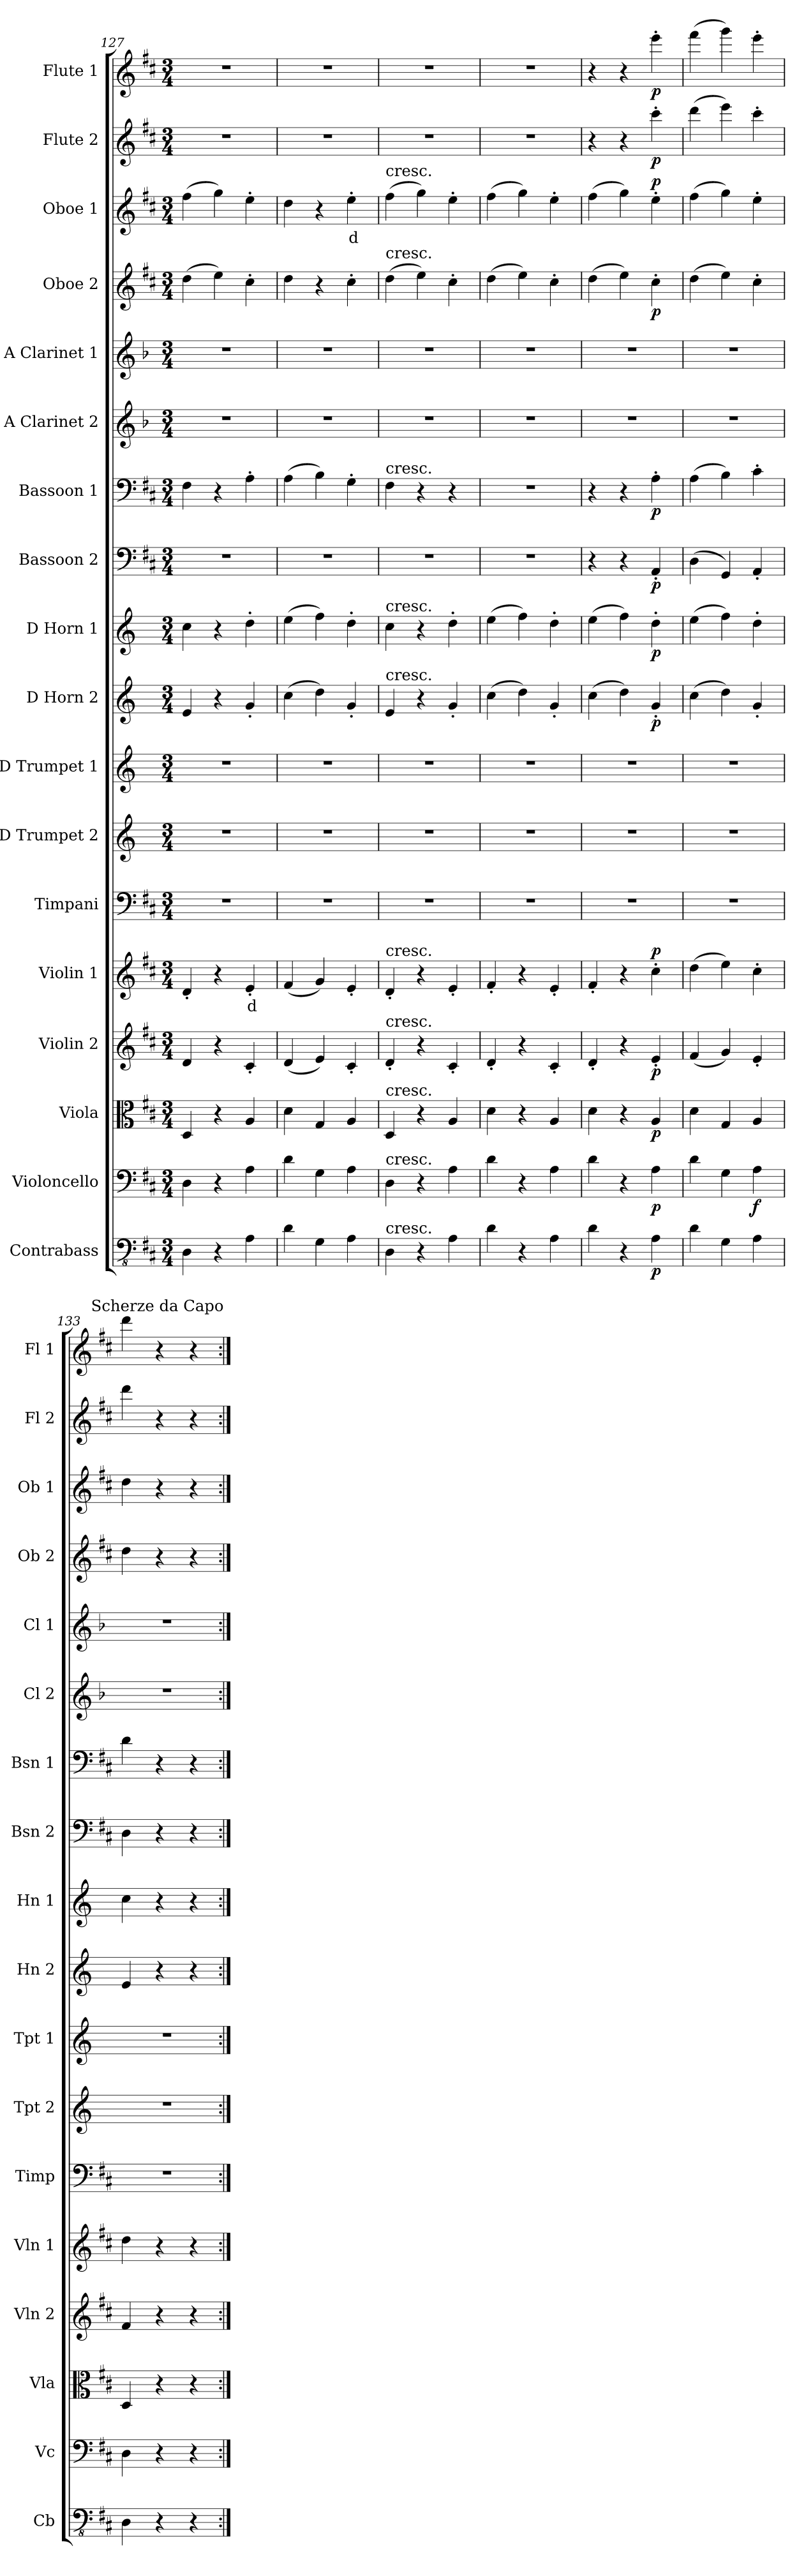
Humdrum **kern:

**kern	**dynam	**kern	**dynam	**kern	**dynam	**kern	**dynam	**kern	**text	**dynam	**kern	**kern	**kern	**kern	**dynam	**kern	**dynam	**kern	**dynam	**kern	**dynam	**kern	**kern	**kern	**dynam	**kern	**text	**dynam	**kern	**dynam	**kern	**dynam
*part18	*part18	*part17	*part17	*part16	*part16	*part15	*part15	*part14	*part14	*part14	*part13	*part12	*part11	*part10	*part10	*part9	*part9	*part8	*part8	*part7	*part7	*part6	*part5	*part4	*part4	*part3	*part3	*part3	*part2	*part2	*part1	*part1
*staff18	*staff18	*staff17	*staff17	*staff16	*staff16	*staff15	*staff15	*staff14	*staff14	*staff14	*staff13	*staff12	*staff11	*staff10	*staff10	*staff9	*staff9	*staff8	*staff8	*staff7	*staff7	*staff6	*staff5	*staff4	*staff4	*staff3	*staff3	*staff3	*staff2	*staff2	*staff1	*staff1
*I"Contrabass	*	*I"Violoncello	*	*I"Viola	*	*I"Violin 2	*	*I"Violin 1	*	*	*I"Timpani	*I"D Trumpet 2	*I"D Trumpet 1	*I"D Horn 2	*	*I"D Horn 1	*	*I"Bassoon 2	*	*I"Bassoon 1	*	*I"A Clarinet 2	*I"A Clarinet 1	*I"Oboe 2	*	*I"Oboe 1	*	*	*I"Flute 2	*	*I"Flute 1	*
*I'Cb	*	*I'Vc	*	*I'Vla	*	*I'Vln 2	*	*I'Vln 1	*	*	*I'Timp	*I'Tpt 2	*I'Tpt 1	*I'Hn 2	*	*I'Hn 1	*	*I'Bsn 2	*	*I'Bsn 1	*	*I'Cl 2	*I'Cl 1	*I'Ob 2	*	*I'Ob 1	*	*	*I'Fl 2	*	*I'Fl 1	*
*clefFv4	*	*clefF4	*	*clefC3	*	*clefG2	*	*clefG2	*	*	*clefF4	*clefG2	*clefG2	*clefG2	*	*clefG2	*	*clefF4	*	*clefF4	*	*clefG2	*clefG2	*clefG2	*	*clefG2	*	*	*clefG2	*	*clefG2	*
*	*	*	*	*	*	*	*	*	*	*	*	*ITrd-1c-2	*ITrd-1c-2	*ITrd6c10	*	*ITrd6c10	*	*	*	*	*	*ITrd2c3	*ITrd2c3	*	*	*	*	*	*	*	*	*
*k[f#c#]	*	*k[f#c#]	*	*k[f#c#]	*	*k[f#c#]	*	*k[f#c#]	*	*	*k[f#c#]	*k[f#c#]	*k[f#c#]	*k[f#c#]	*	*k[f#c#]	*	*k[f#c#]	*	*k[f#c#]	*	*k[f#c#]	*k[f#c#]	*k[f#c#]	*	*k[f#c#]	*	*	*k[f#c#]	*	*k[f#c#]	*
*M3/4	*	*M3/4	*	*M3/4	*	*M3/4	*	*M3/4	*	*	*M3/4	*M3/4	*M3/4	*M3/4	*	*M3/4	*	*M3/4	*	*M3/4	*	*M3/4	*M3/4	*M3/4	*	*M3/4	*	*	*M3/4	*	*M3/4	*
=127	=127	=127	=127	=127	=127	=127	=127	=127	=127	=127	=127	=127	=127	=127	=127	=127	=127	=127	=127	=127	=127	=127	=127	=127	=127	=127	=127	=127	=127	=127	=127	=127
4DD\	.	4D\	.	4D/	.	4d/	.	4d'/	.	.	2.r	2.r	2.r	4F#/	.	4d\	.	2.r	.	4F#\	.	2.r	2.r	(4dd\	.	(4ff#\	.	.	2.r	.	2.r	.
4r	.	4r	.	4r	.	4r	.	4r	.	.	.	.	.	4r	.	4r	.	.	.	4r	.	.	.	4ee\)	.	4gg\)	.	.	.	.	.	.
!	!	!	!	!	!	!	!	!	!LO:LY:b:color=#FF0000	!	!	!	!	!	!	!	!	!	!	!	!	!	!	!	!	!	!	!	!	!	!	!
4AA\	.	4A\	.	4A/	.	4c#'/	.	4e'/	d	.	.	.	.	4A'/	.	4e'\	.	.	.	4A'\	.	.	.	4cc#'\	.	4ee'\	.	.	.	.	.	.
=128	=128	=128	=128	=128	=128	=128	=128	=128	=128	=128	=128	=128	=128	=128	=128	=128	=128	=128	=128	=128	=128	=128	=128	=128	=128	=128	=128	=128	=128	=128	=128	=128
4D\	.	4d\	.	4d\	.	(4d/	.	(4f#/	.	.	2.r	2.r	2.r	(4d\	.	(4f#\	.	2.r	.	(4A\	.	2.r	2.r	4dd\	.	4dd\	.	.	2.r	.	2.r	.
4GG\	.	4G\	.	4G/	.	4e/)	.	4g/)	.	.	.	.	.	4e\)	.	4g\)	.	.	.	4B\)	.	.	.	4r	.	4r	.	.	.	.	.	.
!	!	!	!	!	!	!	!	!	!	!	!	!	!	!	!	!	!	!	!	!	!	!	!	!	!	!	!LO:LY:b:color=#FF0000	!	!	!	!	!
4AA\	.	4A\	.	4A/	.	4c#'/	.	4e'/	.	.	.	.	.	4A'/	.	4e'\	.	.	.	4G'\	.	.	.	4cc#'\	.	4ee'\	d	.	.	.	.	.
=129	=129	=129	=129	=129	=129	=129	=129	=129	=129	=129	=129	=129	=129	=129	=129	=129	=129	=129	=129	=129	=129	=129	=129	=129	=129	=129	=129	=129	=129	=129	=129	=129
!	!	!	!	!	!	!	!	!	!	!	!	!	!	!	!	!	!	!	!	!	!	!	!	!	!	!LO:TX:a:t=cresc.	!	!	!	!	!	!
!	!	!	!	!	!	!	!	!	!	!	!	!	!	!	!	!	!	!	!	!	!	!	!	!LO:TX:a:t=cresc.	!	!	!	!	!	!	!	!
!	!	!	!	!	!	!	!	!	!	!	!	!	!	!	!	!	!	!	!	!LO:TX:a:t=cresc.	!	!	!	!	!	!	!	!	!	!	!	!
!	!	!	!	!	!	!	!	!	!	!	!	!	!	!	!	!LO:TX:a:t=cresc.	!	!	!	!	!	!	!	!	!	!	!	!	!	!	!	!
!	!	!	!	!	!	!	!	!	!	!	!	!	!	!LO:TX:a:t=cresc.	!	!	!	!	!	!	!	!	!	!	!	!	!	!	!	!	!	!
!	!	!	!	!	!	!	!	!LO:TX:a:t=cresc.	!	!	!	!	!	!	!	!	!	!	!	!	!	!	!	!	!	!	!	!	!	!	!	!
!	!	!	!	!	!	!LO:TX:a:t=cresc.	!	!	!	!	!	!	!	!	!	!	!	!	!	!	!	!	!	!	!	!	!	!	!	!	!	!
!	!	!	!	!LO:TX:a:t=cresc.	!	!	!	!	!	!	!	!	!	!	!	!	!	!	!	!	!	!	!	!	!	!	!	!	!	!	!	!
!	!	!LO:TX:a:t=cresc.	!	!	!	!	!	!	!	!	!	!	!	!	!	!	!	!	!	!	!	!	!	!	!	!	!	!	!	!	!	!
!LO:TX:a:t=cresc.	!	!	!	!	!	!	!	!	!	!	!	!	!	!	!	!	!	!	!	!	!	!	!	!	!	!	!	!	!	!	!	!
4DD\	.	4D\	.	4D/	.	4d'/	.	4d'/	.	.	2.r	2.r	2.r	4F#/	.	4d\	.	2.r	.	4F#\	.	2.r	2.r	(4dd\	.	(4ff#\	.	.	2.r	.	2.r	.
4r	.	4r	.	4r	.	4r	.	4r	.	.	.	.	.	4r	.	4r	.	.	.	4r	.	.	.	4ee\)	.	4gg\)	.	.	.	.	.	.
4AA\	.	4A\	.	4A/	.	4c#'/	.	4e'/	.	.	.	.	.	4A'/	.	4e'\	.	.	.	4r	.	.	.	4cc#'\	.	4ee'\	.	.	.	.	.	.
=130	=130	=130	=130	=130	=130	=130	=130	=130	=130	=130	=130	=130	=130	=130	=130	=130	=130	=130	=130	=130	=130	=130	=130	=130	=130	=130	=130	=130	=130	=130	=130	=130
4D\	.	4d\	.	4d\	.	4d'/	.	4f#'/	.	.	2.r	2.r	2.r	(4d\	.	(4f#\	.	2.r	.	2.r	.	2.r	2.r	(4dd\	.	(4ff#\	.	.	2.r	.	2.r	.
4r	.	4r	.	4r	.	4r	.	4r	.	.	.	.	.	4e\)	.	4g\)	.	.	.	.	.	.	.	4ee\)	.	4gg\)	.	.	.	.	.	.
4AA\	.	4A\	.	4A/	.	4c#'/	.	4e'/	.	.	.	.	.	4A'/	.	4e'\	.	.	.	.	.	.	.	4cc#'\	.	4ee'\	.	.	.	.	.	.
=131	=131	=131	=131	=131	=131	=131	=131	=131	=131	=131	=131	=131	=131	=131	=131	=131	=131	=131	=131	=131	=131	=131	=131	=131	=131	=131	=131	=131	=131	=131	=131	=131
4D\	.	4d\	.	4d\	.	4d'/	.	4f#'/	.	.	2.r	2.r	2.r	(4d\	.	(4f#\	.	4r	.	4r	.	2.r	2.r	(4dd\	.	(4ff#\	.	.	4r	.	4r	.
4r	.	4r	.	4r	.	4r	.	4r	.	.	.	.	.	4e\)	.	4g\)	.	4r	.	4r	.	.	.	4ee\)	.	4gg\)	.	.	4r	.	4r	.
!	!LO:DY:b	!	!LO:DY:b	!	!LO:DY:b	!	!LO:DY:b	!	!	!LO:DY:b	!	!	!	!	!LO:DY:b	!	!LO:DY:b	!	!LO:DY:b	!	!LO:DY:b	!	!	!	!LO:DY:b	!	!	!LO:DY:b	!	!LO:DY:b	!	!LO:DY:b
4AA\	p	4A\	p	4A/	p	4e'/	p	4cc#'\	.	p	.	.	.	4A'/	p	4e'\	p	4AA'/	p	4A'\	p	.	.	4cc#'\	p	4ee'\	.	p	4ccc#'\	p	4eee'\	p
=132	=132	=132	=132	=132	=132	=132	=132	=132	=132	=132	=132	=132	=132	=132	=132	=132	=132	=132	=132	=132	=132	=132	=132	=132	=132	=132	=132	=132	=132	=132	=132	=132
4D\	.	4d\	.	4d\	.	(4f#/	.	(4dd\	.	.	2.r	2.r	2.r	(4d\	.	(4f#\	.	(4D\	.	(4A\	.	2.r	2.r	(4dd\	.	(4ff#\	.	.	(4ddd\	.	(4fff#\	.
4GG\	.	4G\	.	4G/	.	4g/)	.	4ee\)	.	.	.	.	.	4e\)	.	4g\)	.	4GG/)	.	4B\)	.	.	.	4ee\)	.	4gg\)	.	.	4eee\)	.	4ggg\)	.
!	!	!	!LO:DY:b	!	!	!	!	!	!	!	!	!	!	!	!	!	!	!	!	!	!	!	!	!	!	!	!	!	!	!	!	!
4AA\	.	4A\	f	4A/	.	4e'/	.	4cc#'\	.	.	.	.	.	4A'/	.	4e'\	.	4AA'/	.	4c#'\	.	.	.	4cc#'\	.	4ee'\	.	.	4ccc#'\	.	4eee'\	.
=133	=133	=133	=133	=133	=133	=133	=133	=133	=133	=133	=133	=133	=133	=133	=133	=133	=133	=133	=133	=133	=133	=133	=133	=133	=133	=133	=133	=133	=133	=133	=133	=133
4DD\	.	4D\	.	4D/	.	4f#/	.	4dd\	.	.	2.r	2.r	2.r	4F#/	.	4d\	.	4D\	.	4d\	.	2.r	2.r	4dd\	.	4dd\	.	.	4ddd\	.	4ddd\	.
4r	.	4r	.	4r	.	4r	.	4r	.	.	.	.	.	4r	.	4r	.	4r	.	4r	.	.	.	4r	.	4r	.	.	4r	.	4r	.
4r	.	4r	.	4r	.	4r	.	4r	.	.	.	.	.	4r	.	4r	.	4r	.	4r	.	.	.	4r	.	4r	.	.	4r	.	4r	.
!	!	!	!	!	!	!	!	!	!	!	!	!	!	!	!	!	!	!	!	!	!	!	!	!	!	!	!	!	!	!	!LO:TX:a:t=Scherze da Capo	!
=:|!	=:|!	=:|!	=:|!	=:|!	=:|!	=:|!	=:|!	=:|!	=:|!	=:|!	=:|!	=:|!	=:|!	=:|!	=:|!	=:|!	=:|!	=:|!	=:|!	=:|!	=:|!	=:|!	=:|!	=:|!	=:|!	=:|!	=:|!	=:|!	=:|!	=:|!	=:|!	=:|!
*-	*-	*-	*-	*-	*-	*-	*-	*-	*-	*-	*-	*-	*-	*-	*-	*-	*-	*-	*-	*-	*-	*-	*-	*-	*-	*-	*-	*-	*-	*-	*-	*-
